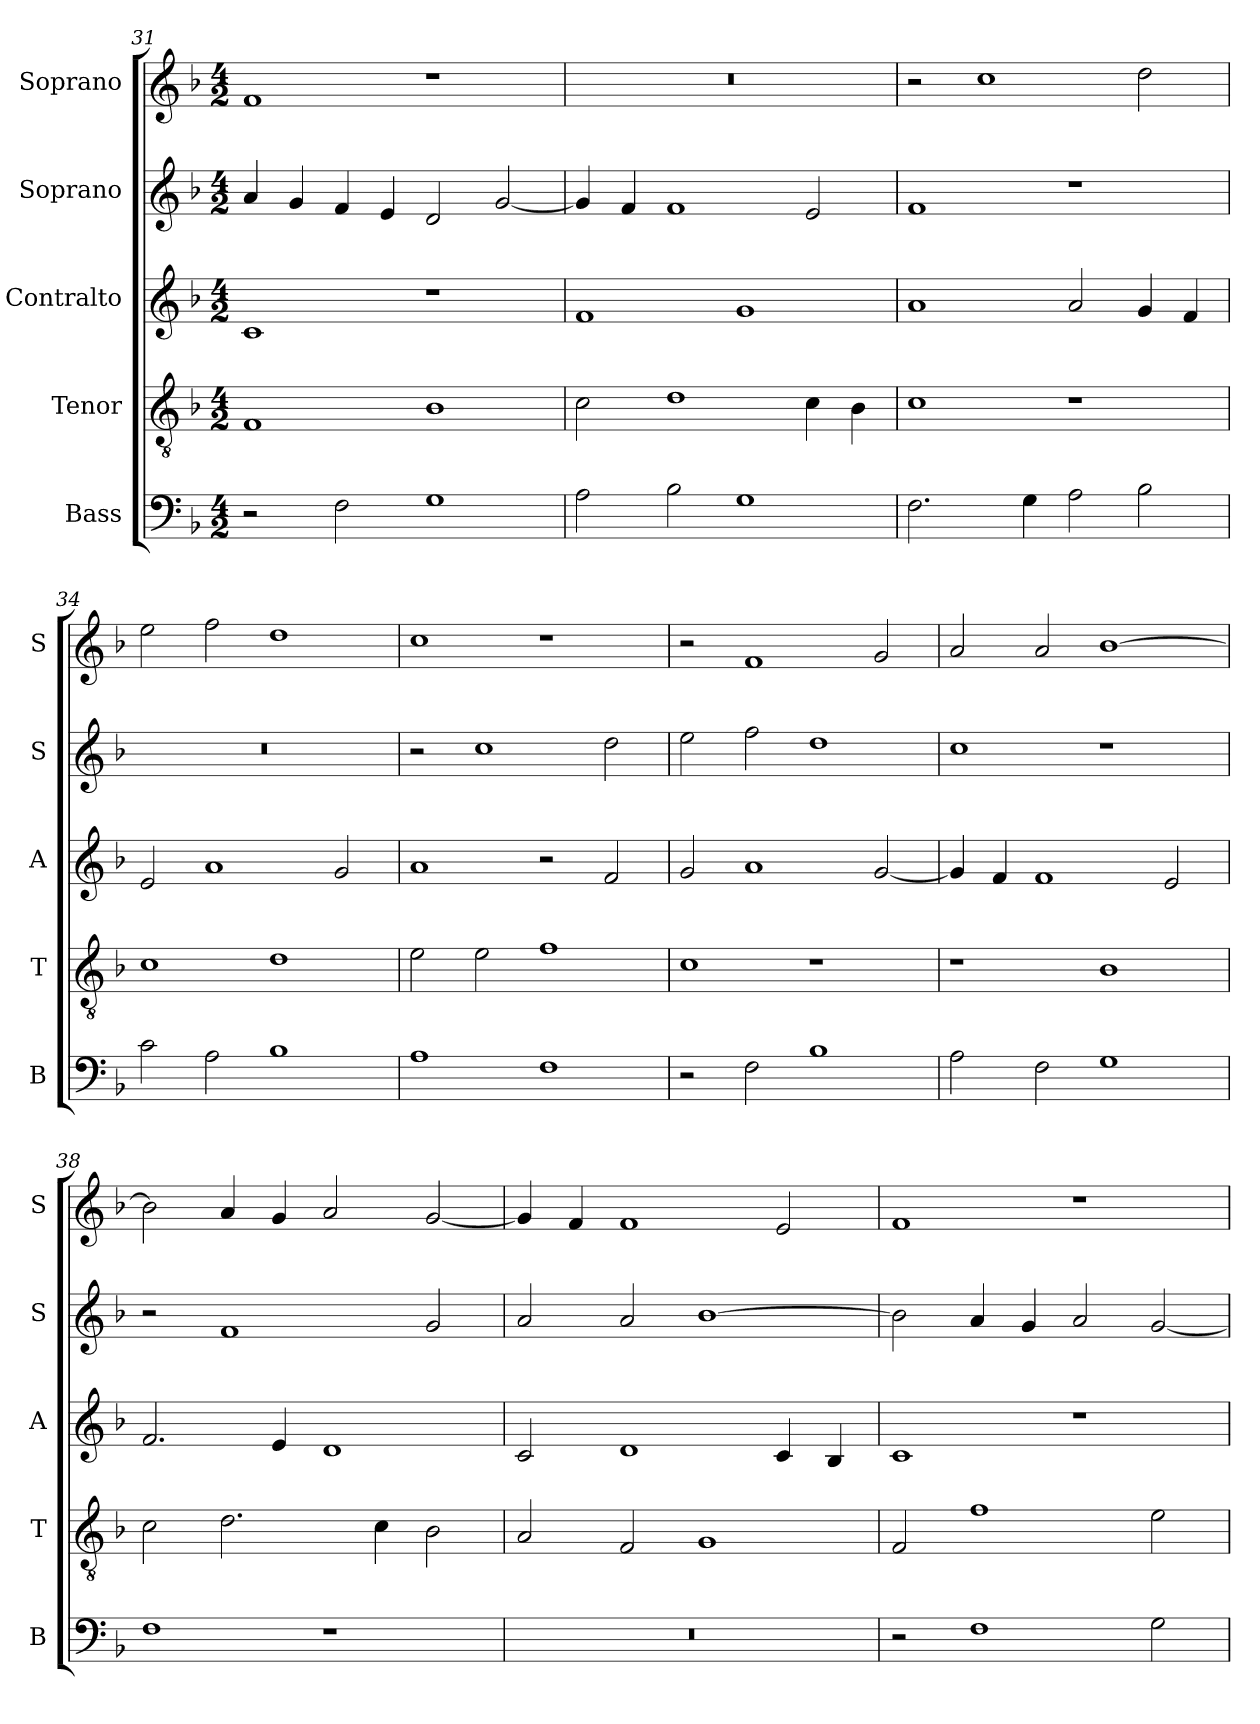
**kern	**kern	**kern	**kern	**kern
*part5	*part4	*part3	*part2	*part1
*staff5	*staff4	*staff3	*staff2	*staff1
*I"Bass	*I"Tenor	*I"Contralto	*I"Soprano	*I"Soprano
*I'B	*I'T	*I'A	*I'S	*I'S
*clefF4	*clefGv2	*clefG2	*clefG2	*clefG2
*k[b-]	*k[b-]	*k[b-]	*k[b-]	*k[b-]
*F:ion	*F:ion	*F:ion	*F:ion	*F:ion
*M4/2	*M4/2	*M4/2	*M4/2	*M4/2
=31	=31	=31	=31	=31
2r	1F	1c	4a	1f
.	.	.	4g	.
2F	.	.	4f	.
.	.	.	4e	.
1G	1B-	1r	2d	1r
.	.	.	[2g	.
=32	=32	=32	=32	=32
2A	2c	1f	4g]	0r
.	.	.	4f	.
2B-	1d	.	1f	.
1G	.	1g	.	.
.	4c	.	2e	.
.	4B-	.	.	.
=33	=33	=33	=33	=33
2.F	1c	1a	1f	2r
.	.	.	.	1cc
4G	.	.	.	.
2A	1r	2a	1r	.
2B-	.	4g	.	2dd
.	.	4f	.	.
=34	=34	=34	=34	=34
2c	1c	2e	0r	2ee
2A	.	1a	.	2ff
1B-	1d	.	.	1dd
.	.	2g	.	.
=35	=35	=35	=35	=35
1A	2e	1a	2r	1cc
.	2e	.	1cc	.
1F	1f	2r	.	1r
.	.	2f	2dd	.
=36	=36	=36	=36	=36
2r	1c	2g	2ee	2r
2F	.	1a	2ff	1f
1B-	1r	.	1dd	.
.	.	[2g	.	2g
=37	=37	=37	=37	=37
2A	1r	4g]	1cc	2a
.	.	4f	.	.
2F	.	1f	.	2a
1G	1B-	.	1r	[1b-
.	.	2e	.	.
=38	=38	=38	=38	=38
1F	2c	2.f	2r	2b-]
.	2.d	.	1f	4a
.	.	4e	.	4g
1r	.	1d	.	2a
.	4c	.	.	.
.	2B-	.	2g	[2g
=39	=39	=39	=39	=39
0r	2A	2c	2a	4g]
.	.	.	.	4f
.	2F	1d	2a	1f
.	1G	.	[1b-	.
.	.	4c	.	2e
.	.	4B-	.	.
=40	=40	=40	=40	=40
2r	2F	1c	2b-]	1f
1F	1f	.	4a	.
.	.	.	4g	.
.	.	1r	2a	1r
2G	2e	.	[2g	.
=	=	=	=	=
*-	*-	*-	*-	*-
